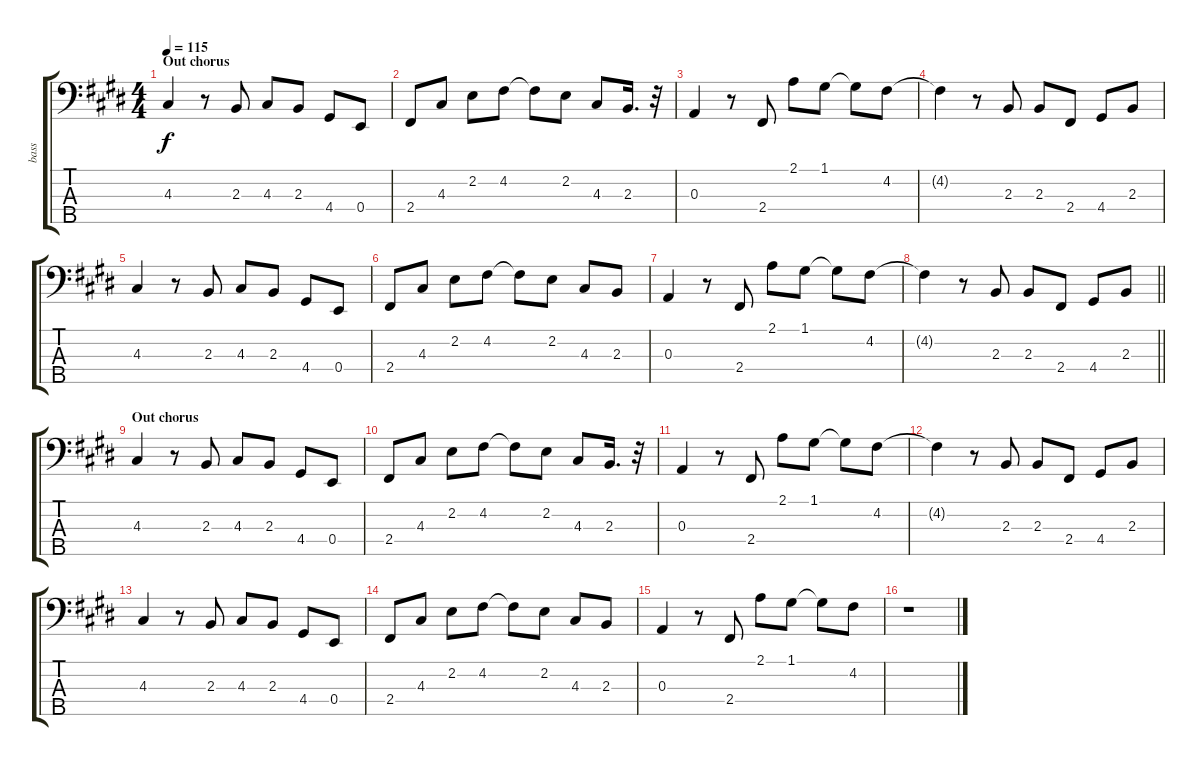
\track ("bass" "bass") {instrument electricbassfinger}
\staff {score tabs}
\tuning (G2 D2 A1 E1 B0) {hide}
\ts (4 4)
\section ("" "Out chorus")
\tempo 115
\clef f4
\ks c#minor
4.3.4{dy f} r.8 2.3.8 4.3.8 2.3.8 4.4.8 0.4.8 |
2.4.8 4.3.8 2.2.8 4.2.8 4.2{t}.8 2.2.8 4.3.8 2.3.16{d} r.32 |
0.3.4 r.8 2.4.8 2.1.8 1.1.8 1.1{t}.8 4.2.8 |
4.2{t}.4 r.8 2.3.8 2.3.8 2.4.8 4.4.8 2.3.8 |
4.3.4 r.8 2.3.8 4.3.8 2.3.8 4.4.8 0.4.8 |
2.4.8 4.3.8 2.2.8 4.2.8 4.2{t}.8 2.2.8 4.3.8 2.3.8 |
0.3.4 r.8 2.4.8 2.1.8 1.1.8 1.1{t}.8 4.2.8 |
\barLineRight lightlight
4.2{t}.4 r.8 2.3.8 2.3.8 2.4.8 4.4.8 2.3.8 |
\section ("" "Out chorus")
4.3.4 r.8 2.3.8 4.3.8 2.3.8 4.4.8 0.4.8 |
2.4.8 4.3.8 2.2.8 4.2.8 4.2{t}.8 2.2.8 4.3.8 2.3.16{d} r.32 |
0.3.4 r.8 2.4.8 2.1.8 1.1.8 1.1{t}.8 4.2.8 |
4.2{t}.4 r.8 2.3.8 2.3.8 2.4.8 4.4.8 2.3.8 |
4.3.4 r.8 2.3.8 4.3.8 2.3.8 4.4.8 0.4.8 |
2.4.8 4.3.8 2.2.8 4.2.8 4.2{t}.8 2.2.8 4.3.8 2.3.8 |
0.3.4 r.8 2.4.8 2.1.8 1.1.8 1.1{t}.8 4.2.8 |
r.1
